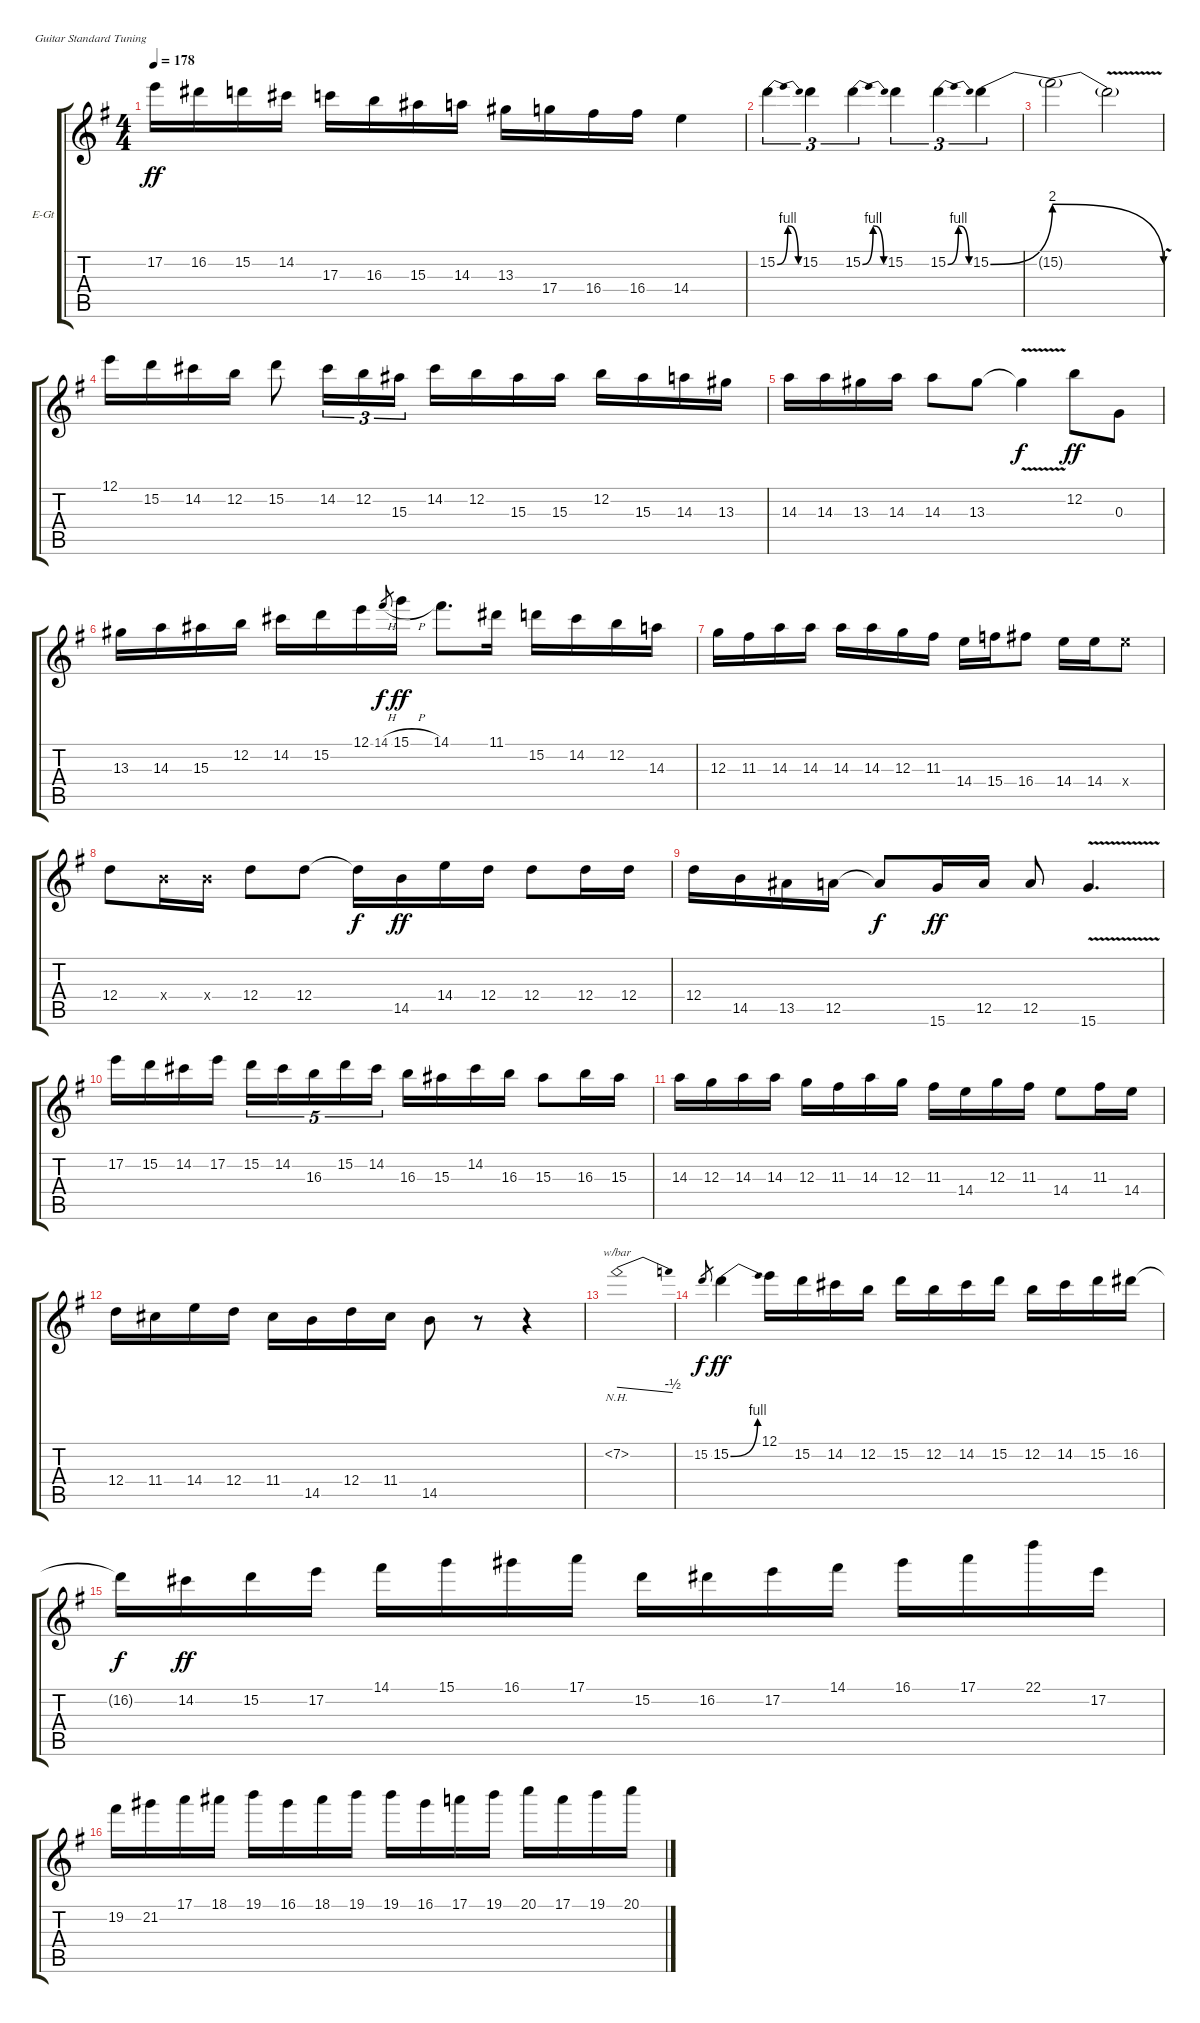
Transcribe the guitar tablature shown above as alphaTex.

\bracketExtendMode groupsimilarinstruments
\firstSystemTrackNameOrientation horizontal
\otherSystemsTrackNameOrientation horizontal
\track ("guitar 1" "E-Gt") {instrument overdrivenguitar}
\staff {score tabs}
\tuning (E4 B3 G3 D3 A2 E2)
\ts (4 4)
\tempo 178
\clef g2
\ks eminor
17.2.16{dy ff} 16.2.16 15.2.16 14.2.16 17.3.16 16.3.16 15.3.16 14.3.16 13.3.16 17.4.16 16.4.16 16.4.16 14.4.4 |
15.2{be (bendrelease 0 0 30 4 30 4 60 0)}.4{tu (3 2)} 15.2.4{tu (3 2)} 15.2{be (bendrelease 0 0 30 4 30 4 60 0)}.4{tu (3 2)} 15.2.4{tu (3 2)} 15.2{be (bendrelease 0 0 30 4 30 4 60 0)}.4{tu (3 2)} 15.2{be (bend 0 0 60 8)}.4{tu (3 2)} |
15.2{be (release 0 8 60 0) t}.2 15.2{v t}.2 |
12.1.16 15.2.16 14.2.16 12.2.16 15.2.8 14.2.16{tu (3 2)} 12.2.16{tu (3 2)} 15.3.16{tu (3 2)} 14.2.16 12.2.16 15.3.16 15.3.16 12.2.16 15.3.16 14.3.16 13.3.16 |
14.3.16 14.3.16 13.3.16 14.3.16 14.3.8 13.3.8 13.3{v t}.4{dy f} 12.2.8{dy ff} 0.3.8 |
13.3.16 14.3.16 15.3.16 12.2.16 14.2.16 15.2.16 12.1.16 14.1{h}.8{gr dy f} 15.1{h}.16{dy ff} 14.1.8{d} 11.1.16 15.2.16 14.2.16 12.2.16 14.3.16 |
12.3.16 11.3.16 14.3.16 14.3.16 14.3.16 14.3.16 12.3.16 11.3.16 14.4.16 15.4.16 16.4.8 14.4.16 14.4.16 14.4{x}.8 |
12.4.8 9.4{x}.16 9.4{x}.16 12.4.8 12.4.8 12.4{t}.16{dy f} 14.5.16{dy ff} 14.4.16 12.4.16 12.4.8 12.4.16 12.4.16 |
12.4.16 14.5.16 13.5.16 12.5.16 12.5{t}.8{dy f} 15.6.16{dy ff} 12.5.16 12.5.8 15.6{v}.4{d} |
17.2.16 15.2.16 14.2.16 17.2.16 15.2.16{tu (5 4)} 14.2.16{tu (5 4)} 16.3.16{tu (5 4)} 15.2.16{tu (5 4)} 14.2.16{tu (5 4)} 16.3.16 15.3.16 14.2.16 16.3.16 15.3.8 16.3.16 15.3.16 |
14.3.16 12.3.16 14.3.16 14.3.16 12.3.16 11.3.16 14.3.16 12.3.16 11.3.16 14.4.16 12.3.16 11.3.16 14.4.8 11.3.16 14.4.16 |
12.4.16 11.4.16 14.4.16 12.4.16 11.4.16 14.5.16 12.4.16 11.4.16 14.5.8 r.8 r.4 |
7.2{nh}.1{tbe (dive default 0 0 60 -2)} |
15.2.8{gr dy f} 15.2{be (bend 0 0 60 4)}.4{dy ff} 12.1.16 15.2.16 14.2.16 12.2.16 15.2.16 12.2.16 14.2.16 15.2.16 12.2.16 14.2.16 15.2.16 16.2.16 |
16.2{t}.16{dy f} 14.2.16{dy ff} 15.2.16 17.2.16 14.1.16 15.1.16 16.1.16 17.1.16 15.2.16 16.2.16 17.2.16 14.1.16 16.1.16 17.1.16 22.1.16 17.2.16 |
19.2.16 21.2.16 17.1.16 18.1.16 19.1.16 16.1.16 18.1.16 19.1.16 19.1.16 16.1.16 17.1.16 19.1.16 20.1.16 17.1.16 19.1.16 20.1.16
